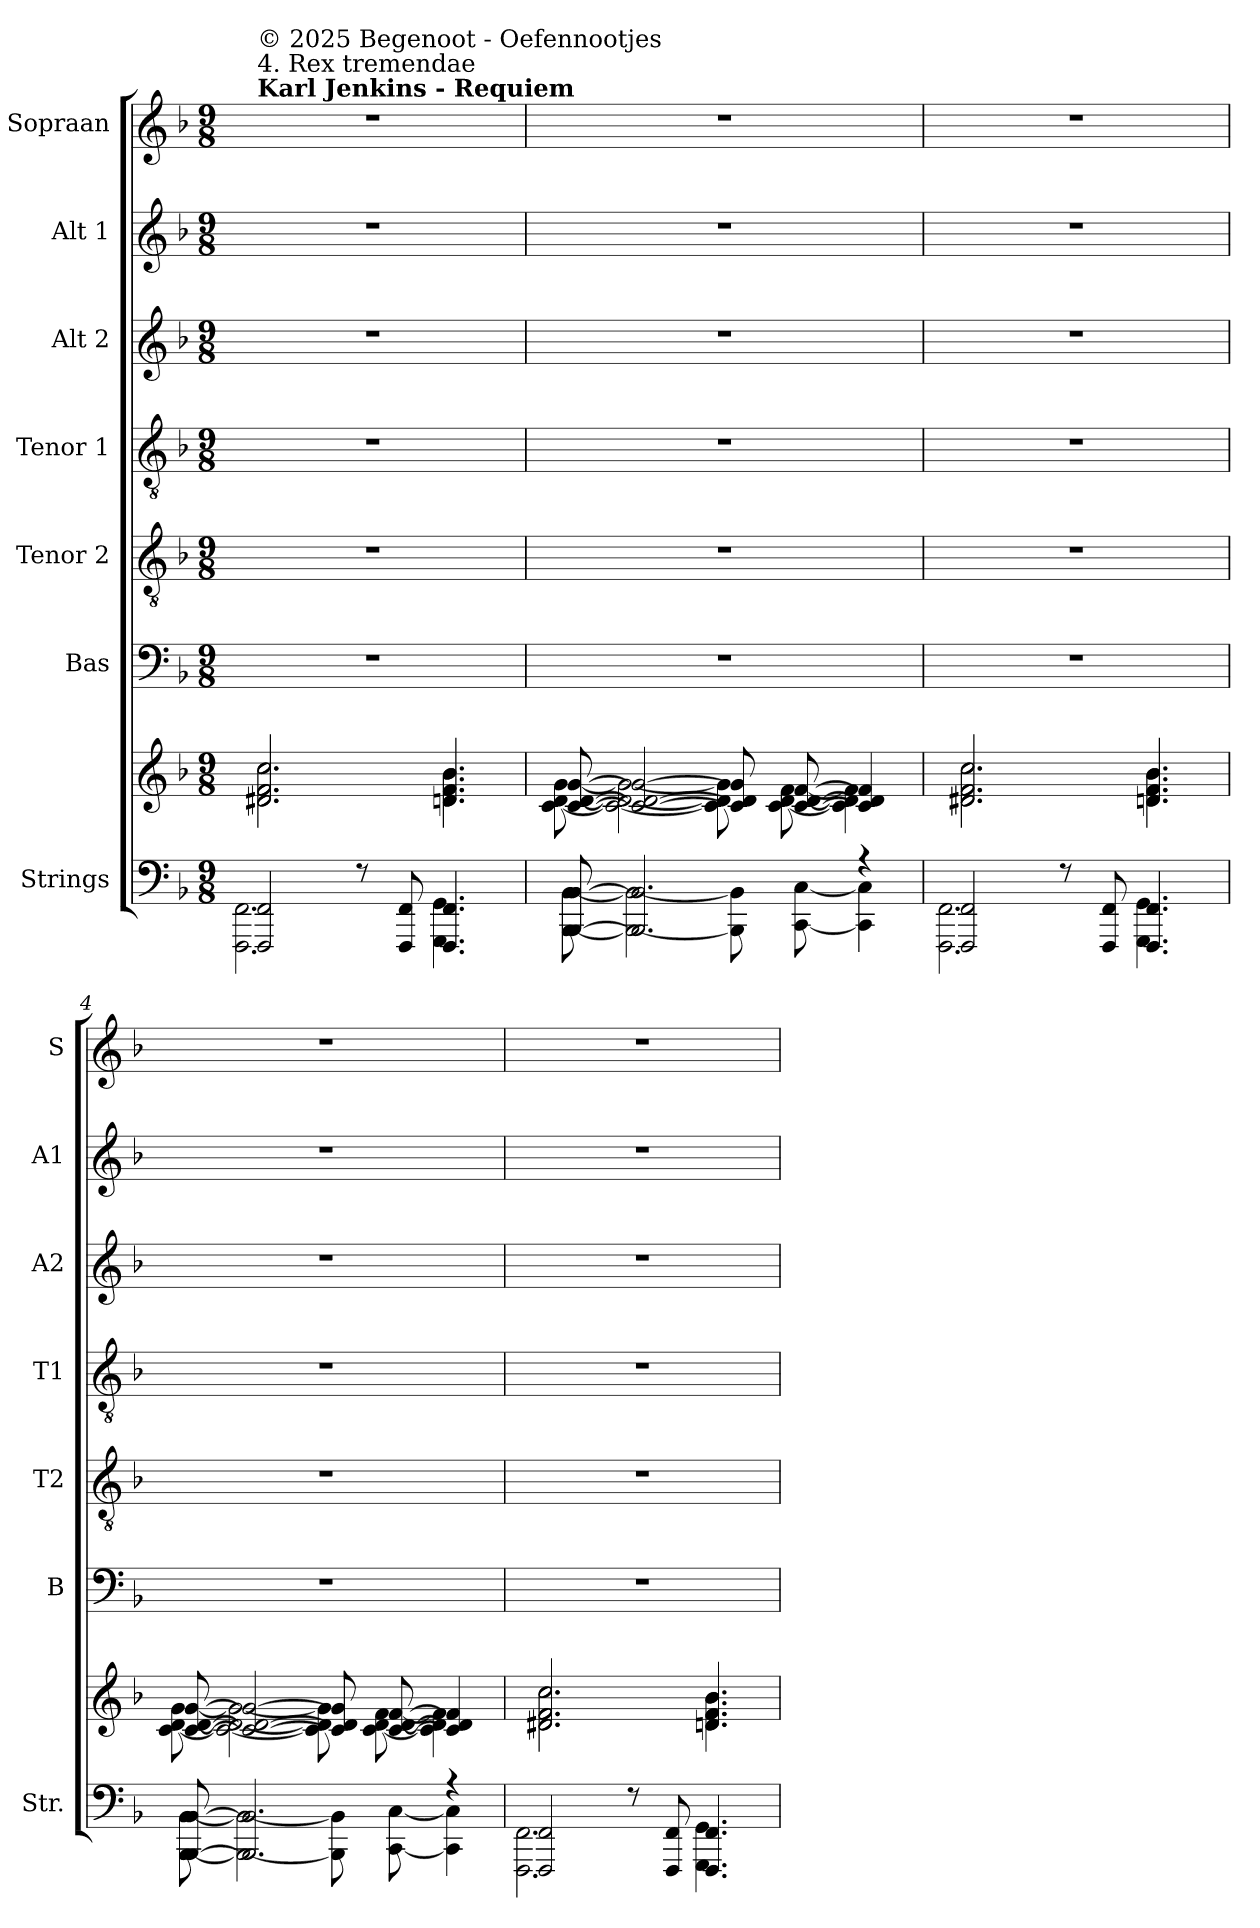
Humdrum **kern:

**kern	**kern	**kern	**kern	**kern	**kern	**kern	**kern
*part7	*part7	*part6	*part5	*part4	*part3	*part2	*part1
*staff8	*staff7	*staff6	*staff5	*staff4	*staff3	*staff2	*staff1
*I"Strings	*	*I"Bas	*I"Tenor 2	*I"Tenor 1	*I"Alt 2	*I"Alt 1	*I"Sopraan
*I'Str.	*	*I'B	*I'T2	*I'T1	*I'A2	*I'A1	*I'S
*clefF4	*clefG2	*clefF4	*clefGv2	*clefGv2	*clefG2	*clefG2	*clefG2
*k[b-]	*k[b-]	*k[b-]	*k[b-]	*k[b-]	*k[b-]	*k[b-]	*k[b-]
*F:	*F:	*F:	*F:	*F:	*F:	*F:	*F:
*M9/8	*M9/8	*M9/8	*M9/8	*M9/8	*M9/8	*M9/8	*M9/8
=1	=1	=1	=1	=1	=1	=1	=1
*^	*^	*	*	*	*	*	*
!	!	!	!	!	!	!	!	!	!LO:TX:a:B:t=Karl Jenkins - Requiem
!	!	!	!	!	!	!	!	!	!LO:TX:a:t=4. Rex tremendae
!	!	!	!	!	!	!	!	!	!LO:TX:a:t=© 2025 Begenoot  -  Oefennootjes
2FFF/ 2FF/	2.FFF\ 2.FF\	2.d#X/ 2.f/ 2.cc/	2.d#\ 2.f\ 2.cc\	8%9r	8%9r	8%9r	8%9r	8%9r	8%9r
8r	.	.	.	.	.	.	.	.	.
8FFF/ 8FF/	.	.	.	.	.	.	.	.	.
4.FFF/ 4.FF/	4.GGG\ 4.GG\	4.dn/ 4.f/ 4.b-/	4.d\ 4.f\ 4.b-\	.	.	.	.	.	.
=2	=2	=2	=2	=2	=2	=2	=2	=2	=2
[8BBB-/ [8BB-/	[8BBB-\ [8BB-\	[8c/ [8d/ [8g/	[8c\ [8d\ [8g\	8%9r	8%9r	8%9r	8%9r	8%9r	8%9r
2.BBB-/] 2.BB-/]	2BBB-\_ 2BB-\_	2c/_ 2d/_ 2g/_	2c\_ 2d\_ 2g\_	.	.	.	.	.	.
.	8BBB-\] 8BB-\]	8c/] 8d/] 8g/]	8c\] 8d\] 8g\]	.	.	.	.	.	.
.	[8CC\ [8C\	[8c/ [8d/ [8f/	[8c\ [8d\ [8f\	.	.	.	.	.	.
4r	4CC\] 4C\]	4c/] 4d/] 4f/]	4c\] 4d\] 4f\]	.	.	.	.	.	.
=3	=3	=3	=3	=3	=3	=3	=3	=3	=3
2FFF/ 2FF/	2.FFF\ 2.FF\	2.d#X/ 2.f/ 2.cc/	2.d#\ 2.f\ 2.cc\	8%9r	8%9r	8%9r	8%9r	8%9r	8%9r
8r	.	.	.	.	.	.	.	.	.
8FFF/ 8FF/	.	.	.	.	.	.	.	.	.
4.FFF/ 4.FF/	4.GGG\ 4.GG\	4.dn/ 4.f/ 4.b-/	4.d\ 4.f\ 4.b-\	.	.	.	.	.	.
=4	=4	=4	=4	=4	=4	=4	=4	=4	=4
[8BBB-/ [8BB-/	[8BBB-\ [8BB-\	[8c/ [8d/ [8g/	[8c\ [8d\ [8g\	8%9r	8%9r	8%9r	8%9r	8%9r	8%9r
2.BBB-/] 2.BB-/]	2BBB-\_ 2BB-\_	2c/_ 2d/_ 2g/_	2c\_ 2d\_ 2g\_	.	.	.	.	.	.
.	8BBB-\] 8BB-\]	8c/] 8d/] 8g/]	8c\] 8d\] 8g\]	.	.	.	.	.	.
.	[8CC\ [8C\	[8c/ [8d/ [8f/	[8c\ [8d\ [8f\	.	.	.	.	.	.
4r	4CC\] 4C\]	4c/] 4d/] 4f/]	4c\] 4d\] 4f\]	.	.	.	.	.	.
=5	=5	=5	=5	=5	=5	=5	=5	=5	=5
2FFF/ 2FF/	2.FFF\ 2.FF\	2.d#X/ 2.f/ 2.cc/	2.d#\ 2.f\ 2.cc\	8%9r	8%9r	8%9r	8%9r	8%9r	8%9r
8r	.	.	.	.	.	.	.	.	.
8FFF/ 8FF/	.	.	.	.	.	.	.	.	.
4.FFF/ 4.FF/	4.GGG\ 4.GG\	4.dn/ 4.f/ 4.b-/	4.d\ 4.f\ 4.b-\	.	.	.	.	.	.
*v	*v	*	*	*	*	*	*	*	*
*	*v	*v	*	*	*	*	*	*
=	=	=	=	=	=	=	=
*-	*-	*-	*-	*-	*-	*-	*-
